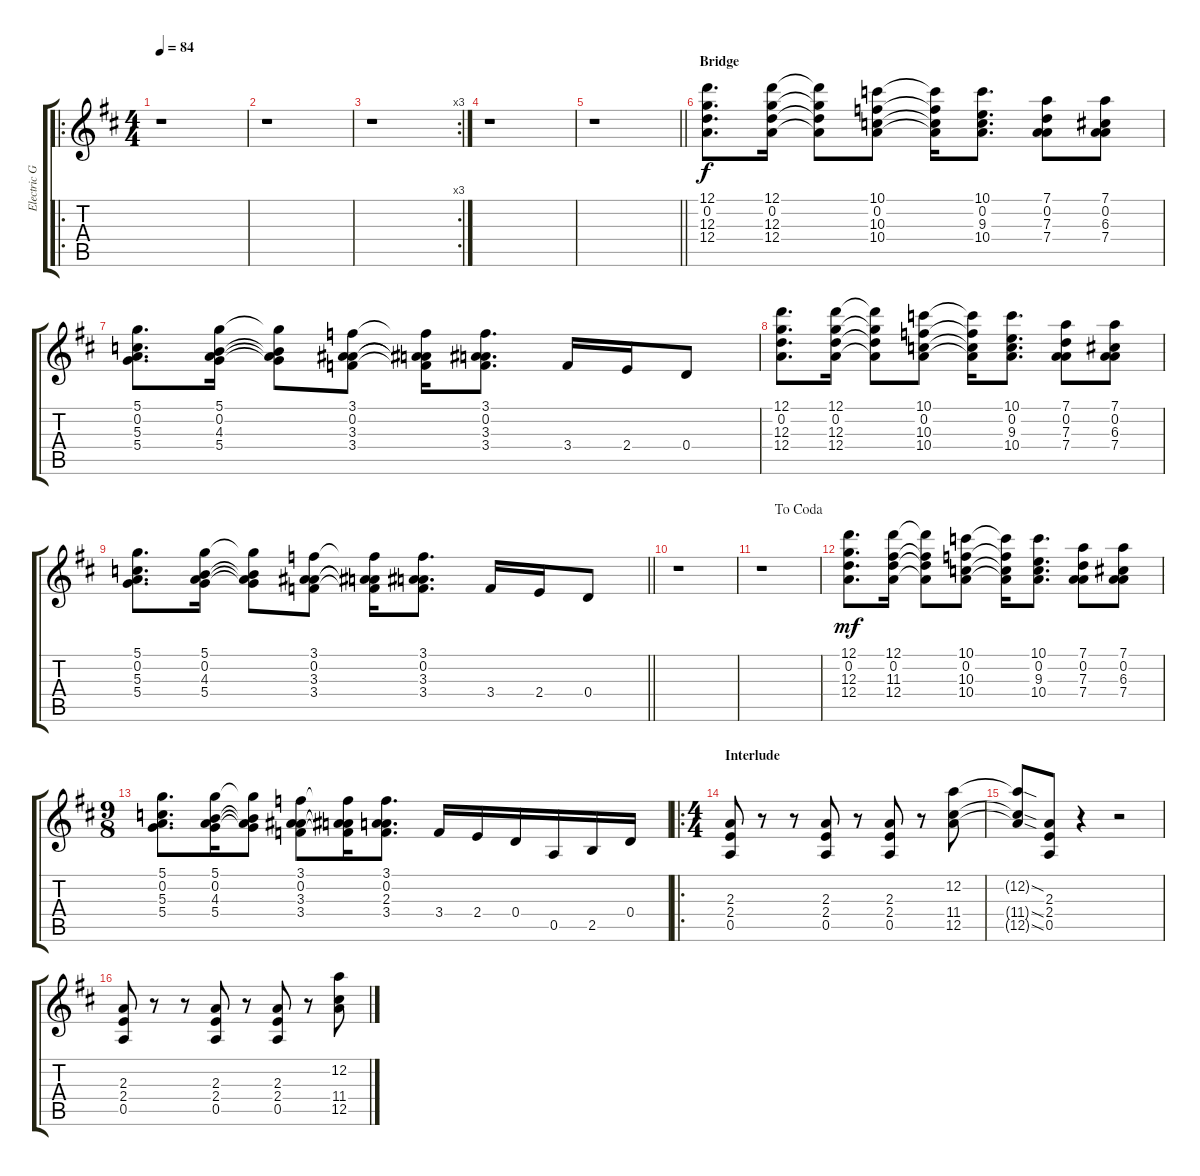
\track ("Electric Guitar 2" "Electric G") {instrument overdrivenguitar}
\staff {score tabs}
\tuning (D4 A3 G3 D3 A2 D2) {hide}
\ro
\ts (4 4)
\tempo 84
\clef g2
\ks d
r.1{dy f} |
r.1 |
\rc 3
r.1 |
r.1 |
\barLineRight lightlight
r.1 |
\section ("" "Bridge")
(12.1 0.2 12.3 12.4).8{d} (12.1 0.2 12.3 12.4).16 (12.1{t} 0.2{t} 12.3{t} 12.4{t}).8 (10.1 0.2 10.3 10.4).8 (10.1{t} 0.2{t} 10.3{t} 10.4{t}).16 (10.1 0.2 9.3 10.4).8{d} (7.1 0.2 7.3 7.4).8 (7.1 0.2 6.3 7.4).8 |
(5.1 0.2 5.3 5.4).8{d} (5.1 0.2 4.3 5.4).16 (5.1{t} 0.2{t} 4.3{t} 5.4{t}).8 (3.1 0.2 3.3 3.4).8 (3.1{t} 0.2{t} 3.3{t} 3.4{t}).16 (3.1 0.2 3.3 3.4).8{d} 3.4.16 2.4.16 0.4.8 |
(12.1 0.2 12.3 12.4).8{d} (12.1 0.2 12.3 12.4).16 (12.1{t} 0.2{t} 12.3{t} 12.4{t}).8 (10.1 0.2 10.3 10.4).8 (10.1{t} 0.2{t} 10.3{t} 10.4{t}).16 (10.1 0.2 9.3 10.4).8{d} (7.1 0.2 7.3 7.4).8 (7.1 0.2 6.3 7.4).8 |
\barLineRight lightlight
(5.1 0.2 5.3 5.4).8{d} (5.1 0.2 4.3 5.4).16 (5.1{t} 0.2{t} 4.3{t} 5.4{t}).8 (3.1 0.2 3.3 3.4).8 (3.1{t} 0.2{t} 3.3{t} 3.4{t}).16 (3.1 0.2 3.3 3.4).8{d} 3.4.16 2.4.16 0.4.8 |
r.1 |
\jump dacoda
r.1 |
(12.1 0.2 12.3 12.4).8{d dy mf} (12.1 0.2 11.3 12.4).16 (12.1{t} 0.2{t} 11.3{t} 12.4{t}).8 (10.1 0.2 10.3 10.4).8 (10.1{t} 0.2{t} 10.3{t} 10.4{t}).16 (10.1 0.2 9.3 10.4).8{d} (7.1 0.2 7.3 7.4).8 (7.1 0.2 6.3 7.4).8 |
\ts (9 8)
(5.1 0.2 5.3 5.4).8{d} (5.1 0.2 4.3 5.4).16 (5.1{t} 0.2{t} 4.3{t} 5.4{t}).8 (3.1 0.2 3.3 3.4).8 (3.1{t} 0.2{t} 3.3{t} 3.4{t}).16 (3.1 0.2 2.3 3.4).8{d} 3.4.16 2.4.16 0.4.16 0.5.16 2.5.16 0.4.16 |
\ro
\ts (4 4)
\section ("" "Interlude")
(2.3 2.4 0.5).8 r.8 r.8 (2.3 2.4 0.5).8 r.8 (2.3 2.4 0.5).8 r.8 (12.2 11.4 12.5).8 |
(12.2{sod t} 11.4{sod t} 12.5{sod t}).8 (2.3 2.4 0.5).8 r.4 r.2 |
(2.3 2.4 0.5).8 r.8 r.8 (2.3 2.4 0.5).8 r.8 (2.3 2.4 0.5).8 r.8 (12.2 11.4 12.5).8
